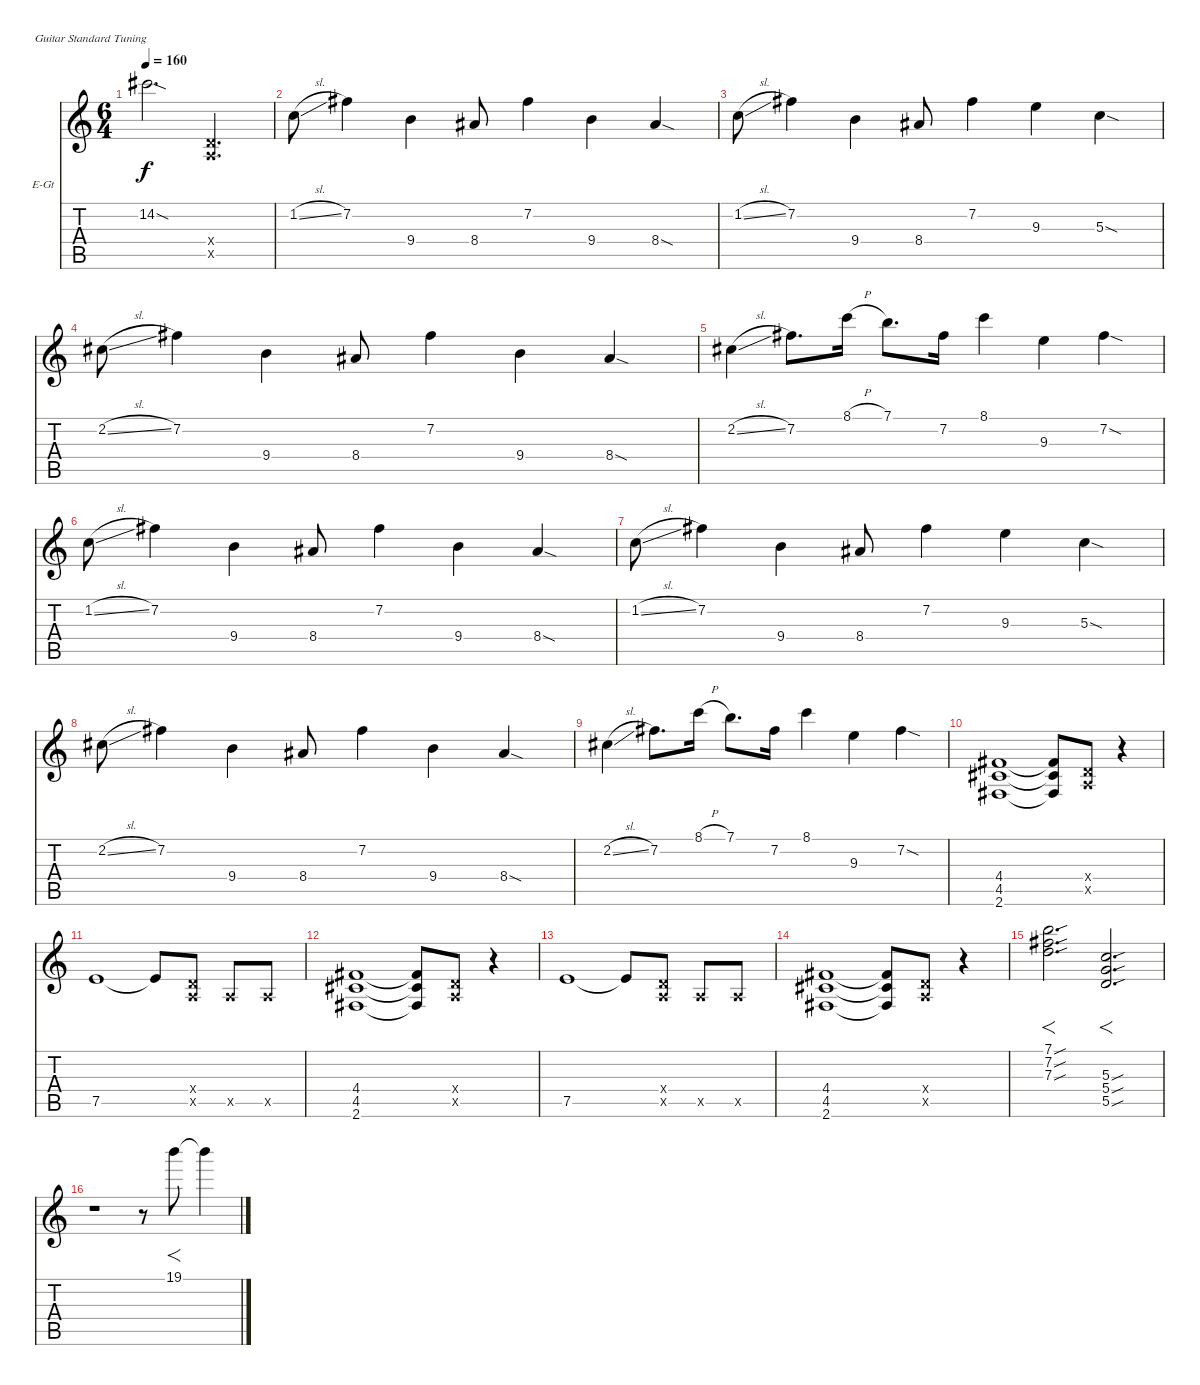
\defaultSystemsLayout 4
\bracketExtendMode nobrackets
\firstSystemTrackNameOrientation horizontal
\otherSystemsTrackNameOrientation horizontal
\track ("Mike McCready (Drive)" "E-Gt") {instrument overdrivenguitar}
\staff {score tabs}
\tuning (E4 B3 G3 D3 A2 E2)
\ts (6 4)
\tempo 160
\clef g2
\ks c
14.2{sod}.2{d dy f} (0.4{x} 0.5{x}).2{d} |
1.2{sl}.8 7.2.4 9.4.4 8.4.8 7.2.4 9.4.4 8.4{sod}.4 |
1.2{sl}.8 7.2.4 9.4.4 8.4.8 7.2.4 9.3.4 5.3{sod}.4 |
2.2{sl}.8 7.2.4 9.4.4 8.4.8 7.2.4 9.4.4 8.4{sod}.4 |
2.2{sl}.4 7.2.8{d} 8.1{h}.16 7.1.8{d} 7.2.16 8.1.4 9.3.4 7.2{sod}.4 |
1.2{sl}.8 7.2.4 9.4.4 8.4.8 7.2.4 9.4.4 8.4{sod}.4 |
1.2{sl}.8 7.2.4 9.4.4 8.4.8 7.2.4 9.3.4 5.3{sod}.4 |
2.2{sl}.8 7.2.4 9.4.4 8.4.8 7.2.4 9.4.4 8.4{sod}.4 |
2.2{sl}.4 7.2.8{d} 8.1{h}.16 7.1.8{d} 7.2.16 8.1.4 9.3.4 7.2{sod}.4 |
(4.4 4.5 2.6).1 (4.4{t} 4.5{t} 2.6{t}).8 (0.4{x} 0.5{x}).8 r.4 |
7.5.1 7.5{t}.8 (0.4{x} 0.5{x}).8 0.5{x}.8 0.5{x}.8 |
(4.4 4.5 2.6).1 (4.4{t} 4.5{t} 2.6{t}).8 (0.4{x} 0.5{x}).8 r.4 |
7.5.1 7.5{t}.8 (0.4{x} 0.5{x}).8 0.5{x}.8 0.5{x}.8 |
(4.4 4.5 2.6).1 (4.4{t} 4.5{t} 2.6{t}).8 (0.4{x} 0.5{x}).8 r.4 |
(7.1{sou} 7.2{sou} 7.3{sou}).2{f d} (5.3{sou} 5.4{sou} 5.5{sou}).2{f d} |
r.1 r.8 19.1.8{f} 19.1{t}.4
